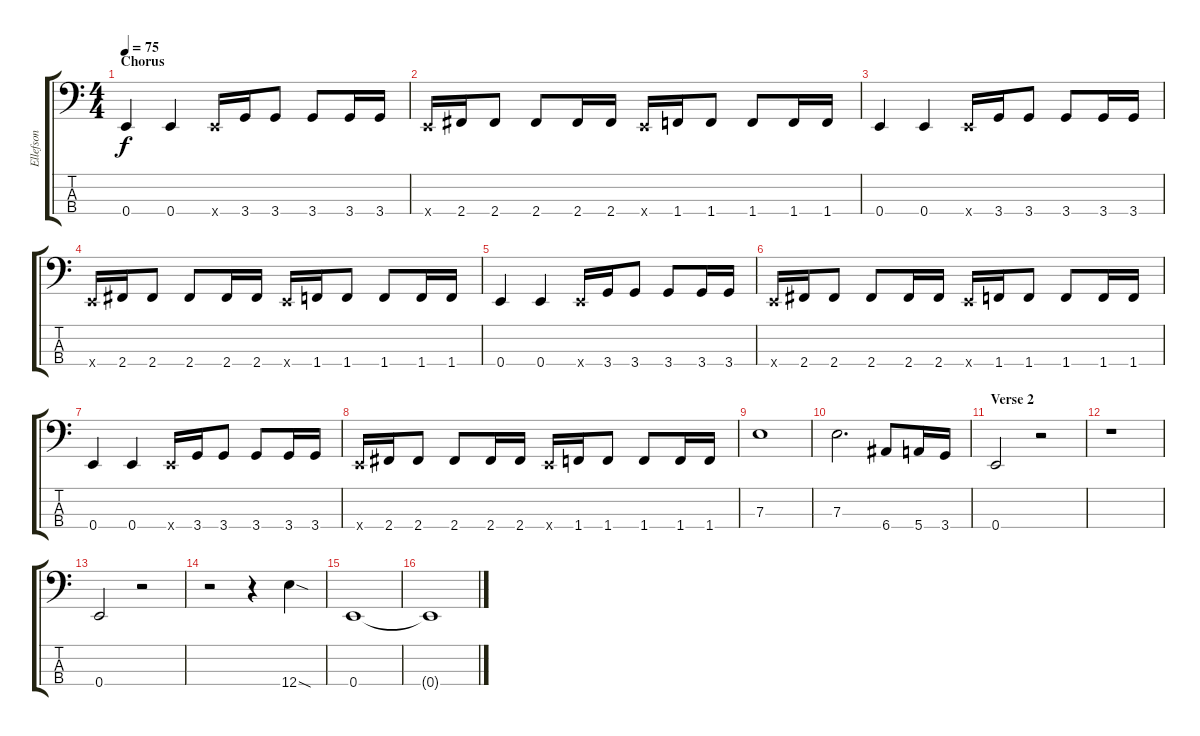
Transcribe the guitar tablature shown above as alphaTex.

\track ("Ellefson" "Ellefson") {instrument electricbassfinger}
\staff {score tabs}
\tuning (G2 D2 A1 E1) {hide}
\ts (4 4)
\section ("" "Chorus")
\tempo 75
\clef f4
\ks c
0.4.4{dy f} 0.4.4 0.4{x}.16 3.4.16 3.4.8 3.4.8 3.4.16 3.4.16 |
0.4{x}.16 2.4.16 2.4.8 2.4.8 2.4.16 2.4.16 0.4{x}.16 1.4.16 1.4.8 1.4.8 1.4.16 1.4.16 |
0.4.4 0.4.4 0.4{x}.16 3.4.16 3.4.8 3.4.8 3.4.16 3.4.16 |
0.4{x}.16 2.4.16 2.4.8 2.4.8 2.4.16 2.4.16 0.4{x}.16 1.4.16 1.4.8 1.4.8 1.4.16 1.4.16 |
0.4.4 0.4.4 0.4{x}.16 3.4.16 3.4.8 3.4.8 3.4.16 3.4.16 |
0.4{x}.16 2.4.16 2.4.8 2.4.8 2.4.16 2.4.16 0.4{x}.16 1.4.16 1.4.8 1.4.8 1.4.16 1.4.16 |
0.4.4 0.4.4 0.4{x}.16 3.4.16 3.4.8 3.4.8 3.4.16 3.4.16 |
0.4{x}.16 2.4.16 2.4.8 2.4.8 2.4.16 2.4.16 0.4{x}.16 1.4.16 1.4.8 1.4.8 1.4.16 1.4.16 |
7.3.1 |
7.3.2{d} 6.4.8 5.4.16 3.4.16 |
\section ("" "Verse 2")
0.4.2 r.2 |
r.1 |
0.4.2 r.2 |
r.2 r.4 12.4{sod}.4 |
0.4.1 |
0.4{t}.1
